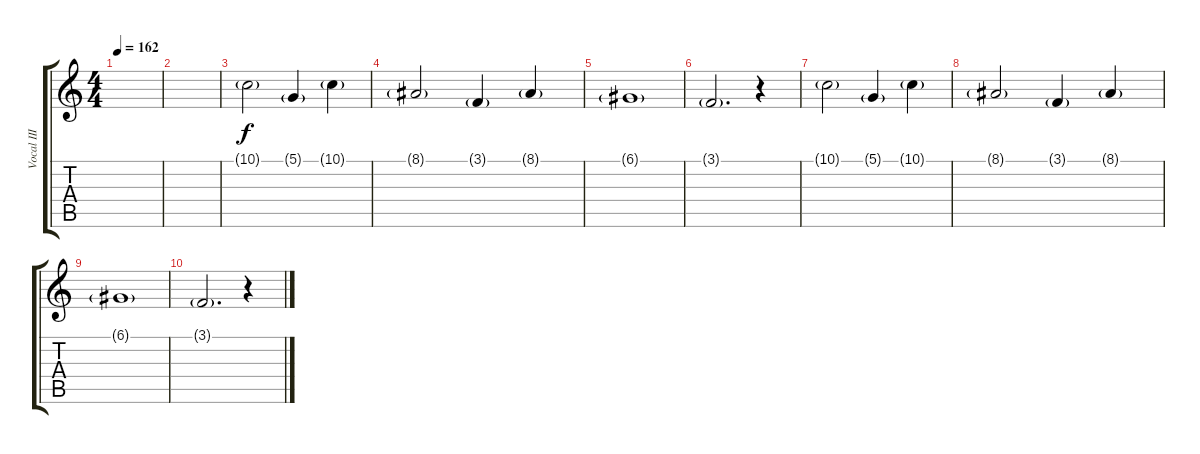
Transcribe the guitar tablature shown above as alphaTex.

\track ("Vocal III" "Vocal III") {instrument englishhorn}
\staff {score tabs}
\tuning (D4 A3 F3 C3 G2 C2) {hide}
\ts (4 4)
\tempo 162
\clef g2
\ks c
|
|
10.1{g}.2 5.1{g}.4 10.1{g}.4 |
8.1{g}.2 3.1{g}.4 8.1{g}.4 |
6.1{g}.1 |
3.1{g}.2{d} r.4 |
10.1{g}.2 5.1{g}.4 10.1{g}.4 |
8.1{g}.2 3.1{g}.4 8.1{g}.4 |
6.1{g}.1 |
3.1{g}.2{d} r.4
